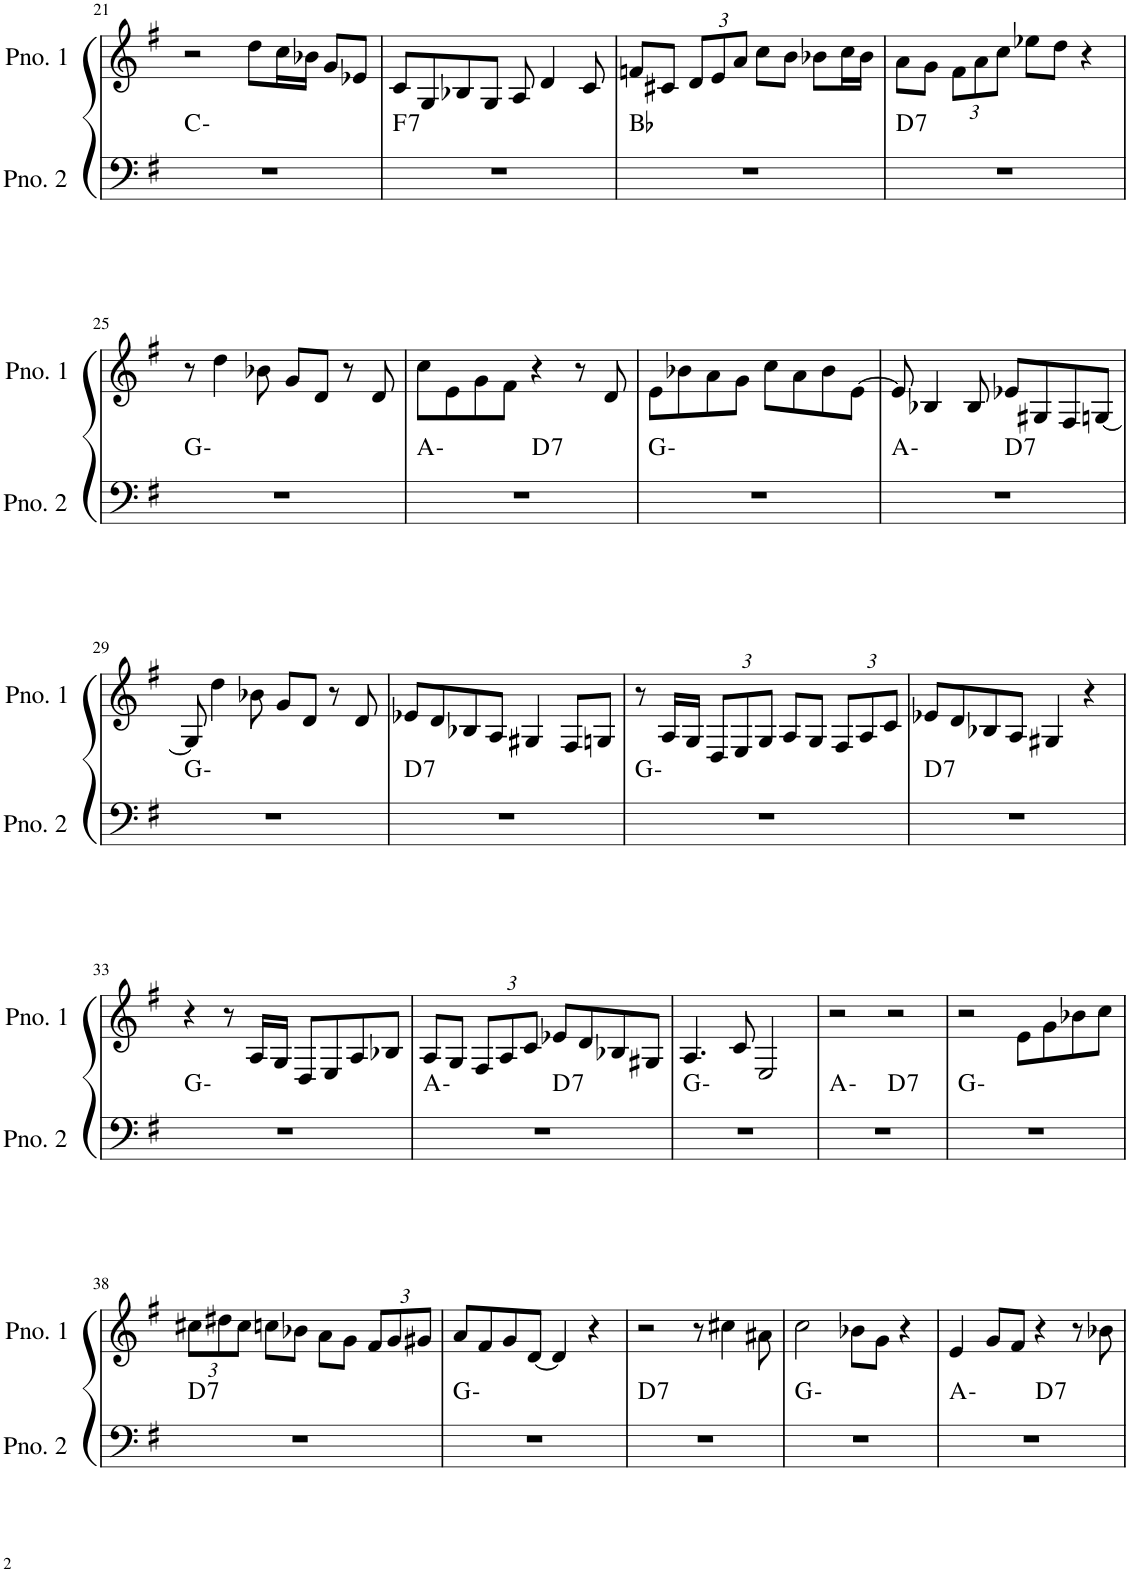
**kern	**harte	**kern
*part2	*part2	*part1
*staff2	*	*staff1
*I"ピアノ 2	*	*I"ピアノ 1
!!LO:PB:g=z
*clefF4	*	*clefG2
*k[f#]	*	*k[f#]
*M4/4	*	*M4/4
=21	=21	=21
1r	C:min	2r
.	.	8dd\L
.	.	16cc\L
.	.	16b-X\JJ
.	.	8g/L
.	.	8e-X/J
=22	=22	=22
!	!LO:H:kt=7	!
1r	F:7	8c/L
.	.	8G/
.	.	8B-X/
.	.	8G/J
.	.	8A/
.	.	4d/
.	.	8c/
=23	=23	=23
1r	Bb:maj	8fn/L
.	.	8c#X/J
*	*	*Xbrackettup
.	.	12d/L
.	.	12e/
.	.	12a/J
.	.	8cc\L
.	.	8b\J
.	.	8b-X\L
.	.	16cc\L
.	.	16b-\JJ
=24	=24	=24
!	!LO:H:kt=7	!
1r	D:7	8a\L
.	.	8g\J
.	.	12f#\L
.	.	12a\
.	.	12cc\J
.	.	8ee-X\L
.	.	8dd\J
.	.	4r
!!LO:LB:g=z
=25	=25	=25
1r	G:min	8r
.	.	4dd\
.	.	8b-X\
.	.	8g/L
.	.	8d/J
.	.	8r
.	.	8d/
=26	=26	=26
*^	*	*
1r	2ryy	A:min	8cc\L
.	.	.	8e\
.	.	.	8g\
.	.	.	8f#\J
!	!	!LO:H:kt=7	!
.	2ryy	D:7	4r
.	.	.	8r
.	.	.	8d/
*v	*v	*	*
=27	=27	=27
1r	G:min	8e\L
.	.	8b-X\
.	.	8a\
.	.	8g\J
.	.	8cc\L
.	.	8a\
.	.	8b-\
.	.	[8e\J
=28	=28	=28
*^	*	*
1r	2ryy	A:min	8e/]
.	.	.	4B-X/
.	.	.	8B-/
!	!	!LO:H:kt=7	!
.	2ryy	D:7	8e-X/L
.	.	.	8G#X/
.	.	.	8F#/
.	.	.	[8Gn/J
*v	*v	*	*
!!LO:LB:g=z
=29	=29	=29
1r	G:min	8G/]
.	.	4dd\
.	.	8b-X\
.	.	8g/L
.	.	8d/J
.	.	8r
.	.	8d/
=30	=30	=30
!	!LO:H:kt=7	!
1r	D:7	8e-X/L
.	.	8d/
.	.	8B-X/
.	.	8A/J
.	.	4G#X/
.	.	8F#/L
.	.	8Gn/J
=31	=31	=31
1r	G:min	8r
.	.	16A/LL
.	.	16G/JJ
.	.	12D/L
.	.	12E/
.	.	12G/J
.	.	8A/L
.	.	8G/J
.	.	12F#/L
.	.	12A/
.	.	12c/J
=32	=32	=32
!	!LO:H:kt=7	!
1r	D:7	8e-X/L
.	.	8d/
.	.	8B-X/
.	.	8A/J
.	.	4G#X/
.	.	4r
!!LO:LB:g=z
=33	=33	=33
1r	G:min	4r
.	.	8r
.	.	16A/LL
.	.	16G/JJ
.	.	8D/L
.	.	8E/
.	.	8A/
.	.	8B-X/J
=34	=34	=34
*^	*	*
1r	2ryy	A:min	8A/L
.	.	.	8G/J
.	.	.	12F#/L
.	.	.	12A/
.	.	.	12c/J
!	!	!LO:H:kt=7	!
.	2ryy	D:7	8e-X/L
.	.	.	8d/
.	.	.	8B-X/
.	.	.	8G#X/J
*v	*v	*	*
=35	=35	=35
1r	G:min	4.A/
.	.	8c/
.	.	2E/
=36	=36	=36
*^	*	*
1r	2ryy	A:min	2r
!	!	!LO:H:kt=7	!
.	2ryy	D:7	2r
*v	*v	*	*
=37	=37	=37
1r	G:min	2r
.	.	8e\L
.	.	8g\
.	.	8b-X\
.	.	8cc\J
!!LO:LB:g=z
=38	=38	=38
!	!LO:H:kt=7	!
1r	D:7	12cc#X\L
.	.	12dd#X\
.	.	12cc#\J
.	.	8ccn\L
.	.	8b-X\J
.	.	8a\L
.	.	8g\J
.	.	12f#/L
.	.	12g/
.	.	12g#X/J
=39	=39	=39
1r	G:min	8a/L
.	.	8f#/
.	.	8g/
.	.	[8d/J
.	.	4d/]
.	.	4r
=40	=40	=40
!	!LO:H:kt=7	!
1r	D:7	2r
.	.	8r
.	.	4cc#X\
.	.	8a#X\
=41	=41	=41
1r	G:min	2cc\
.	.	8b-X\L
.	.	8g\J
.	.	4r
=42	=42	=42
*^	*	*
1r	2ryy	A:min	4e/
.	.	.	8g/L
.	.	.	8f#/J
!	!	!LO:H:kt=7	!
.	2ryy	D:7	4r
.	.	.	8r
.	.	.	8b-X\
*v	*v	*	*
=	=	=
*-	*-	*-
